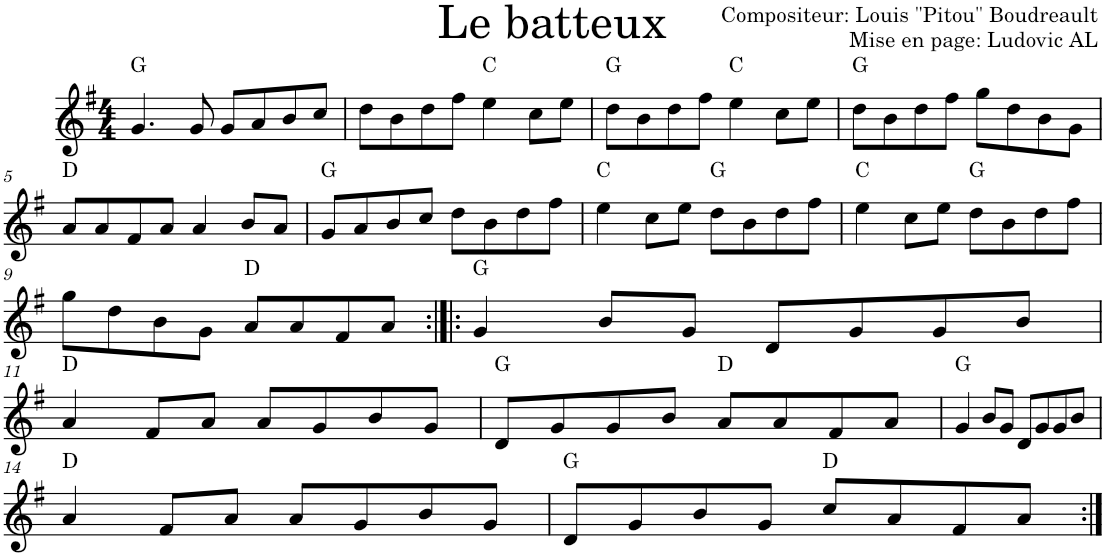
**kern	**harte
*part1	*part1
*staff1	*
*I"Violon	*
*I'Vln.	*
*clefG2	*
*k[f#]	*
*M4/4	*
=1	=1
4.g/	G:maj
8g/	.
8g/L	.
8a/	.
8b/	.
8cc/J	.
=2	=2
8dd\L	.
8b\	.
8dd\	.
8ff#\J	.
4ee\	C:maj
8cc\L	.
8ee\J	.
=3	=3
8dd\L	G:maj
8b\	.
8dd\	.
8ff#\J	.
4ee\	C:maj
8cc\L	.
8ee\J	.
=4	=4
8dd\L	G:maj
8b\	.
8dd\	.
8ff#\J	.
8gg\L	.
8dd\	.
8b\	.
8g\J	.
!!LO:LB:g=z
=5	=5
8a/L	D:maj
8a/	.
8f#/	.
8a/J	.
4a/	.
8b/L	.
8a/J	.
=6	=6
8g/L	G:maj
8a/	.
8b/	.
8cc/J	.
8dd\L	.
8b\	.
8dd\	.
8ff#\J	.
=7	=7
4ee\	C:maj
8cc\L	.
8ee\J	.
8dd\L	G:maj
8b\	.
8dd\	.
8ff#\J	.
=8	=8
4ee\	C:maj
8cc\L	.
8ee\J	.
8dd\L	G:maj
8b\	.
8dd\	.
8ff#\J	.
!!LO:LB:g=z
=9	=9
8gg\L	.
8dd\	.
8b\	.
8g\J	.
8a/L	D:maj
8a/	.
8f#/	.
8a/J	.
=10:|!|:	=10:|!|:
4g/	G:maj
8b/L	.
8g/J	.
8d/L	.
8g/	.
8g/	.
8b/J	.
!!LO:LB:g=z
=11	=11
4a/	D:maj
8f#/L	.
8a/J	.
8a/L	.
8g/	.
8b/	.
8g/J	.
=12	=12
8d/L	G:maj
8g/	.
8g/	.
8b/J	.
8a/L	D:maj
8a/	.
8f#/	.
8a/J	.
=13	=13
4g/	G:maj
8b/L	.
8g/J	.
8d/L	.
8g/	.
8g/	.
8b/J	.
!!LO:LB:g=z
=14	=14
4a/	D:maj
8f#/L	.
8a/J	.
8a/L	.
8g/	.
8b/	.
8g/J	.
=15	=15
8d/L	G:maj
8g/	.
8b/	.
8g/J	.
8cc/L	D:maj
8a/	.
8f#/	.
8a/J	.
=:|!	=:|!
*-	*-
